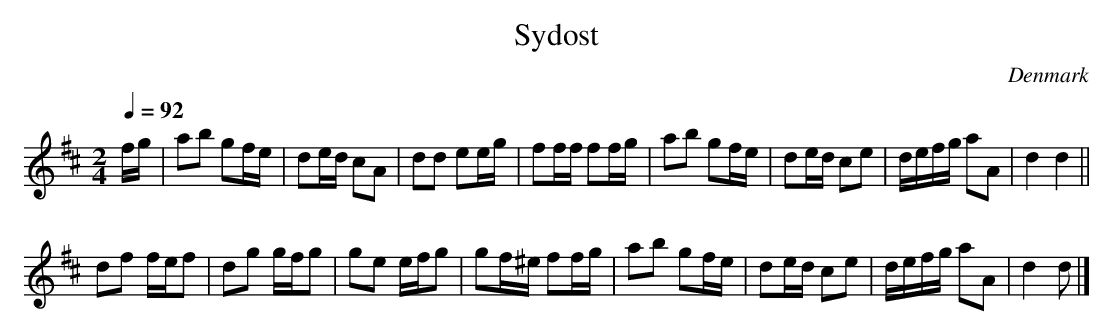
X:1
T:Sydost
Q:1/4=92
M:2/4
L:1/8
O:Denmark
K:D
f/g/|\
ab gf/e/| de/d/ cA| dd ee/g/| ff/f/ ff/g/|\
ab gf/e/| de/d/ ce| d/e/f/g/ aA| d2 d2||
df f/e/f| dg g/f/g| ge e/f/g| gf/^e/ ff/g/|\
ab gf/e/| de/d/ ce| d/e/f/g/ aA| d2 d|]
